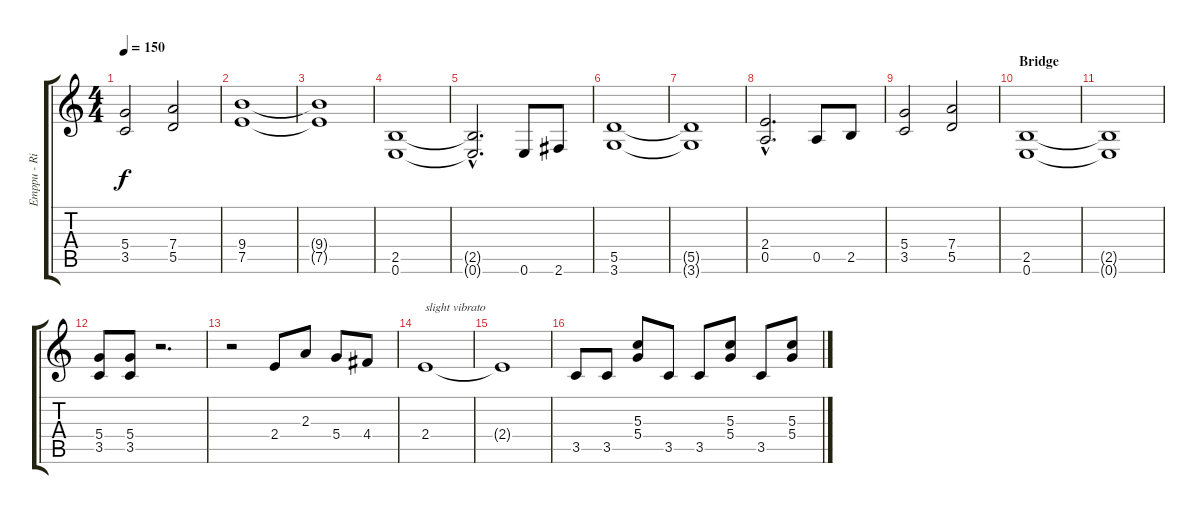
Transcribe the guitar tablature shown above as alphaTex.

\track ("Emppu - Right Channel" "Emppu - Ri") {instrument distortionguitar}
\staff {score tabs}
\tuning (E4 B3 G3 D3 A2 E2) {hide}
\ts (4 4)
\tempo 150
\clef g2
\ks c
(5.4 3.5).2{dy f} (7.4 5.5).2 |
(9.4 7.5).1 |
(9.4{t} 7.5{t}).1 |
(2.5 0.6).1 |
(2.5{hac t} 0.6{hac t}).2{d} 0.6.8 2.6.8 |
(5.5 3.6).1 |
(5.5{t} 3.6{t}).1 |
(2.4{hac} 0.5{hac}).2{d} 0.5.8 2.5.8 |
(5.4 3.5).2 (7.4 5.5).2 |
\section ("" "Bridge")
(2.5 0.6).1 |
(2.5{t} 0.6{t}).1 |
(5.4 3.5).8 (5.4 3.5).8 r.2{d} |
r.2 2.4.8 2.3.8 5.4.8 4.4.8 |
2.4.1{txt "slight vibrato"} |
2.4{t}.1 |
3.5.8 3.5.8 (5.3 5.4).8 3.5.8 3.5.8 (5.3 5.4).8 3.5.8 (5.3 5.4).8
